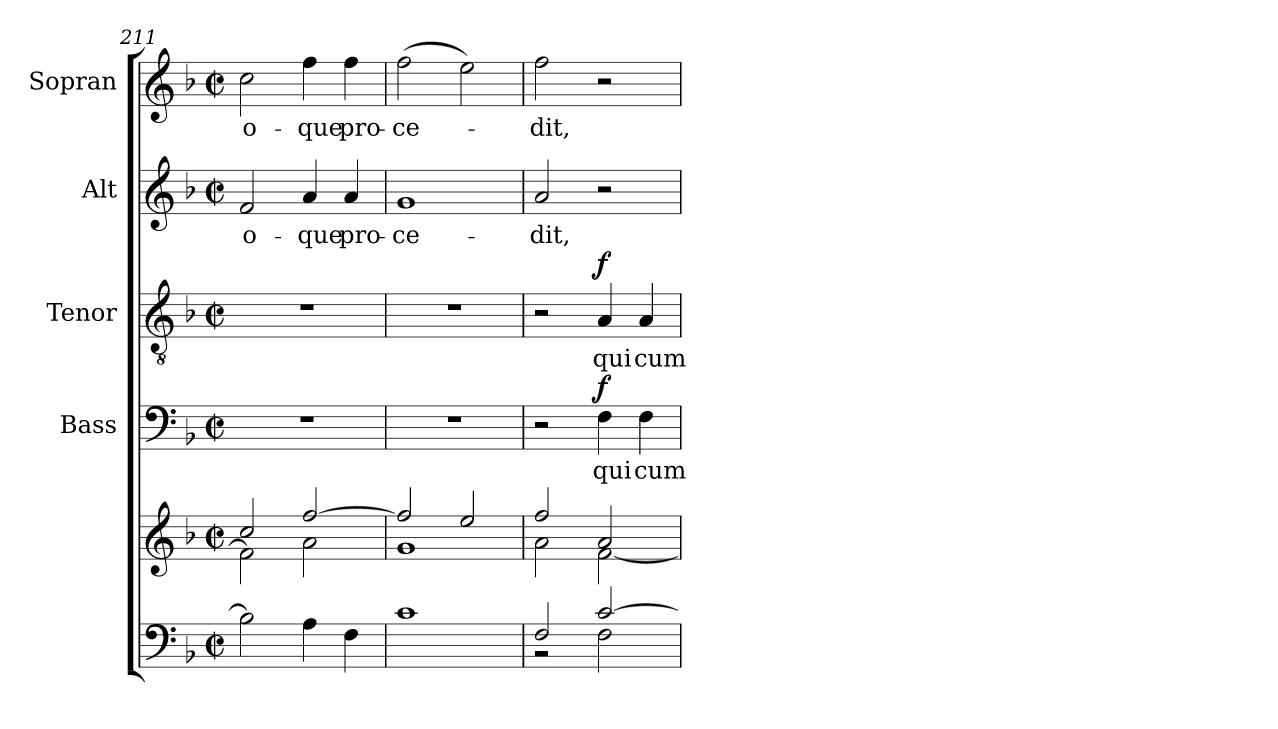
**kern	**kern	**kern	**text	**dynam	**kern	**text	**dynam	**kern	**text	**kern	**text
*part5	*part5	*part4	*part4	*part4	*part3	*part3	*part3	*part2	*part2	*part1	*part1
*staff6	*staff5	*staff4	*staff4	*staff4	*staff3	*staff3	*staff3	*staff2	*staff2	*staff1	*staff1
*	*	*I"Bass	*	*	*I"Tenor	*	*	*I"Alt	*	*I"Sopran	*
*	*	*I'B.	*	*	*I'T.	*	*	*I'A.	*	*I'S.	*
*clefF4	*clefG2	*clefF4	*	*	*clefGv2	*	*	*clefG2	*	*clefG2	*
*k[b-]	*k[b-]	*k[b-]	*	*	*k[b-]	*	*	*k[b-]	*	*k[b-]	*
*F:	*F:	*F:	*	*	*F:	*	*	*F:	*	*F:	*
*M2/2	*M2/2	*M2/2	*	*	*M2/2	*	*	*M2/2	*	*M2/2	*
*met(c|)	*met(c|)	*met(c|)	*	*	*met(c|)	*	*	*met(c|)	*	*met(c|)	*
=211	=211	=211	=211	=211	=211	=211	=211	=211	=211	=211	=211
*	*^	*	*	*	*	*	*	*	*	*	*
!	!	!	!	!	!	!	!	!	!	!LO:LY:b	!	!LO:LY:b
2B-\]	2cc/	2f\]	1r	.	.	1r	.	.	2f/	-o-	2cc\	-o-
!	!	!	!	!	!	!	!	!	!	!LO:LY:b	!	!LO:LY:b
4A\	[>2ff/	2a\	.	.	.	.	.	.	4a/	-que	4ff\	-que
!	!	!	!	!	!	!	!	!	!	!LO:LY:b	!	!LO:LY:b
4F\	.	.	.	.	.	.	.	.	4a/	pro-	4ff\	pro-
=212	=212	=212	=212	=212	=212	=212	=212	=212	=212	=212	=212	=212
!	!	!	!	!	!	!	!	!	!	!LO:LY:b	!	!LO:LY:b
1c	2ff/]	1g	1r	.	.	1r	.	.	1g	-ce-	(>2ff\	-ce-
.	2ee/	.	.	.	.	.	.	.	.	.	2ee\)	.
=213	=213	=213	=213	=213	=213	=213	=213	=213	=213	=213	=213	=213
*^	*	*	*	*	*	*	*	*	*	*	*	*
!	!	!	!	!	!	!	!	!	!	!	!LO:LY:b	!	!LO:LY:b
2F/	2rBB	2ff/	2a\	2r	.	.	2r	.	.	2a/	-dit,	2ff\	-dit,
!	!	!	!	!	!LO:LY:b	!LO:DY:a	!	!LO:LY:b	!LO:DY:a	!	!	!	!
[>2c/	2F\	2a/	[<2f\	4F\	qui	f	4A/	qui	f	2r	.	2r	.
!	!	!	!	!	!LO:LY:b	!	!	!LO:LY:b	!	!	!	!	!
.	.	.	.	4F\	cum	.	4A/	cum	.	.	.	.	.
*v	*v	*	*	*	*	*	*	*	*	*	*	*	*
*	*v	*v	*	*	*	*	*	*	*	*	*	*
=	=	=	=	=	=	=	=	=	=	=	=
*-	*-	*-	*-	*-	*-	*-	*-	*-	*-	*-	*-
